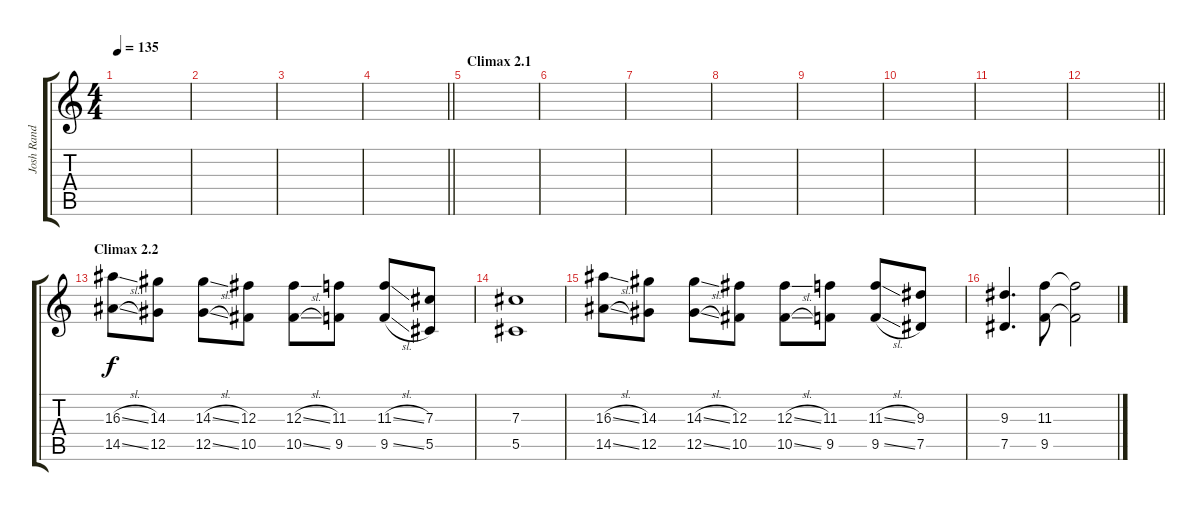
\track ("Josh Rand (Solo)" "Josh Rand ") {instrument distortionguitar}
\staff {score tabs}
\tuning (Eb4 Bb3 Gb3 Db3 Ab2 Eb2) {hide}
\ts (4 4)
\tempo 135
\clef g2
\ks c
|
|
|
\barLineRight lightlight
|
\section ("" "Climax 2.1")
|
|
|
|
|
|
|
\barLineRight lightlight
|
\section ("" "Climax 2.2")
(16.3{sl} 14.5{sl}).8{volume 11} (14.3 12.5).8 (14.3{sl} 12.5{sl}).8 (12.3 10.5).8 (12.3{sl} 10.5{sl}).8 (11.3 9.5).8 (11.3{sl} 9.5{sl}).8 (7.3 5.5).8 |
(7.3 5.5).1 |
(16.3{sl} 14.5{sl}).8 (14.3 12.5).8 (14.3{sl} 12.5{sl}).8 (12.3 10.5).8 (12.3{sl} 10.5{sl}).8 (11.3 9.5).8 (11.3{sl} 9.5{sl}).8 (9.3 7.5).8 |
(9.3 7.5).4{d} (11.3 9.5).8 (11.3{t} 9.5{t}).2
